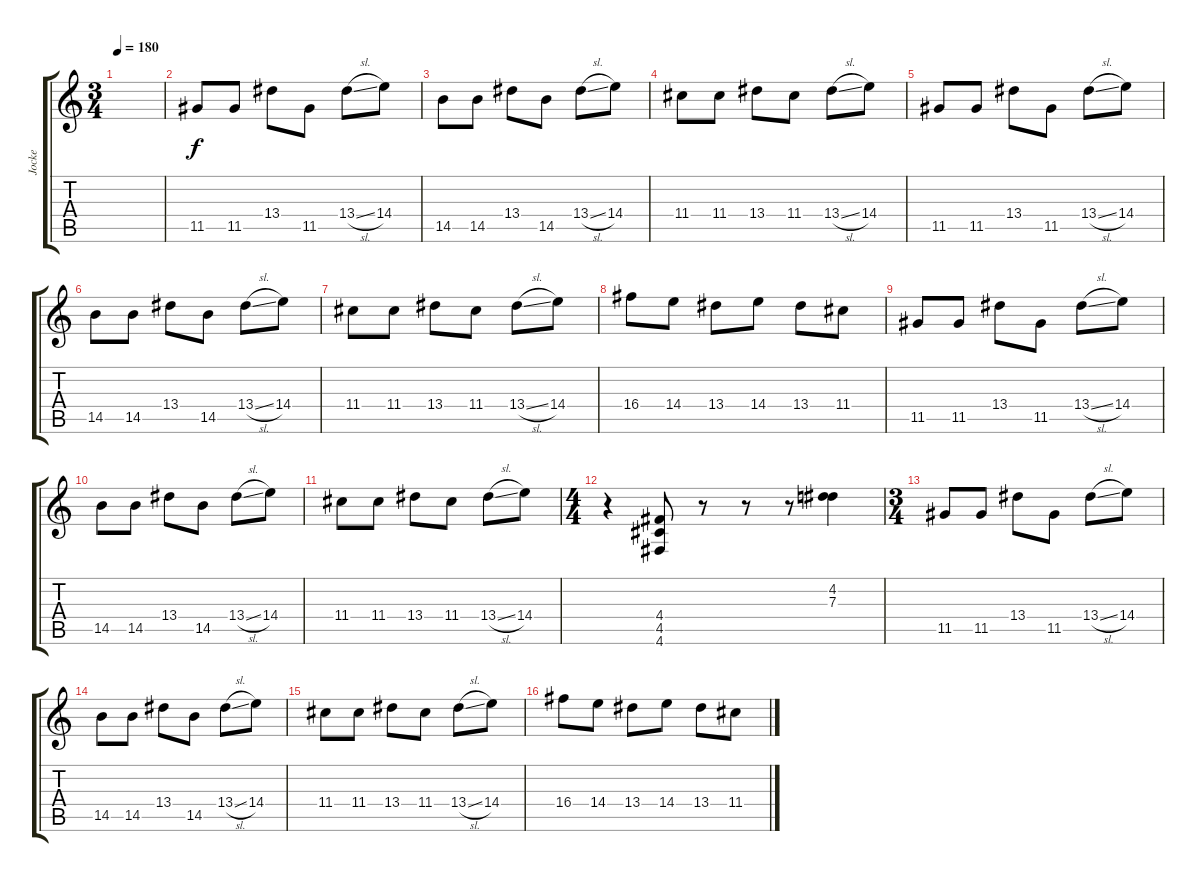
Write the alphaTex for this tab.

\track ("Jocke" "Jocke") {instrument distortionguitar}
\staff {score tabs}
\tuning (E4 B3 G3 D3 A2 D2) {hide}
\ts (3 4)
\tempo 180
\clef g2
\ks c
|
11.5.8 11.5.8 13.4.8 11.5.8 13.4{sl}.8 14.4.8 |
14.5.8 14.5.8 13.4.8 14.5.8 13.4{sl}.8 14.4.8 |
11.4.8 11.4.8 13.4.8 11.4.8 13.4{sl}.8 14.4.8 |
11.5.8 11.5.8 13.4.8 11.5.8 13.4{sl}.8 14.4.8 |
14.5.8 14.5.8 13.4.8 14.5.8 13.4{sl}.8 14.4.8 |
11.4.8 11.4.8 13.4.8 11.4.8 13.4{sl}.8 14.4.8 |
16.4.8 14.4.8 13.4.8 14.4.8 13.4.8 11.4.8 |
11.5.8 11.5.8 13.4.8 11.5.8 13.4{sl}.8 14.4.8 |
14.5.8 14.5.8 13.4.8 14.5.8 13.4{sl}.8 14.4.8 |
11.4.8 11.4.8 13.4.8 11.4.8 13.4{sl}.8 14.4.8 |
\ts (4 4)
r.4 (4.4 4.5 4.6).8 r.8 r.8 r.8 (4.2 7.3).4 |
\ts (3 4)
11.5.8 11.5.8 13.4.8 11.5.8 13.4{sl}.8 14.4.8 |
14.5.8 14.5.8 13.4.8 14.5.8 13.4{sl}.8 14.4.8 |
11.4.8 11.4.8 13.4.8 11.4.8 13.4{sl}.8 14.4.8 |
16.4.8 14.4.8 13.4.8 14.4.8 13.4.8 11.4.8
